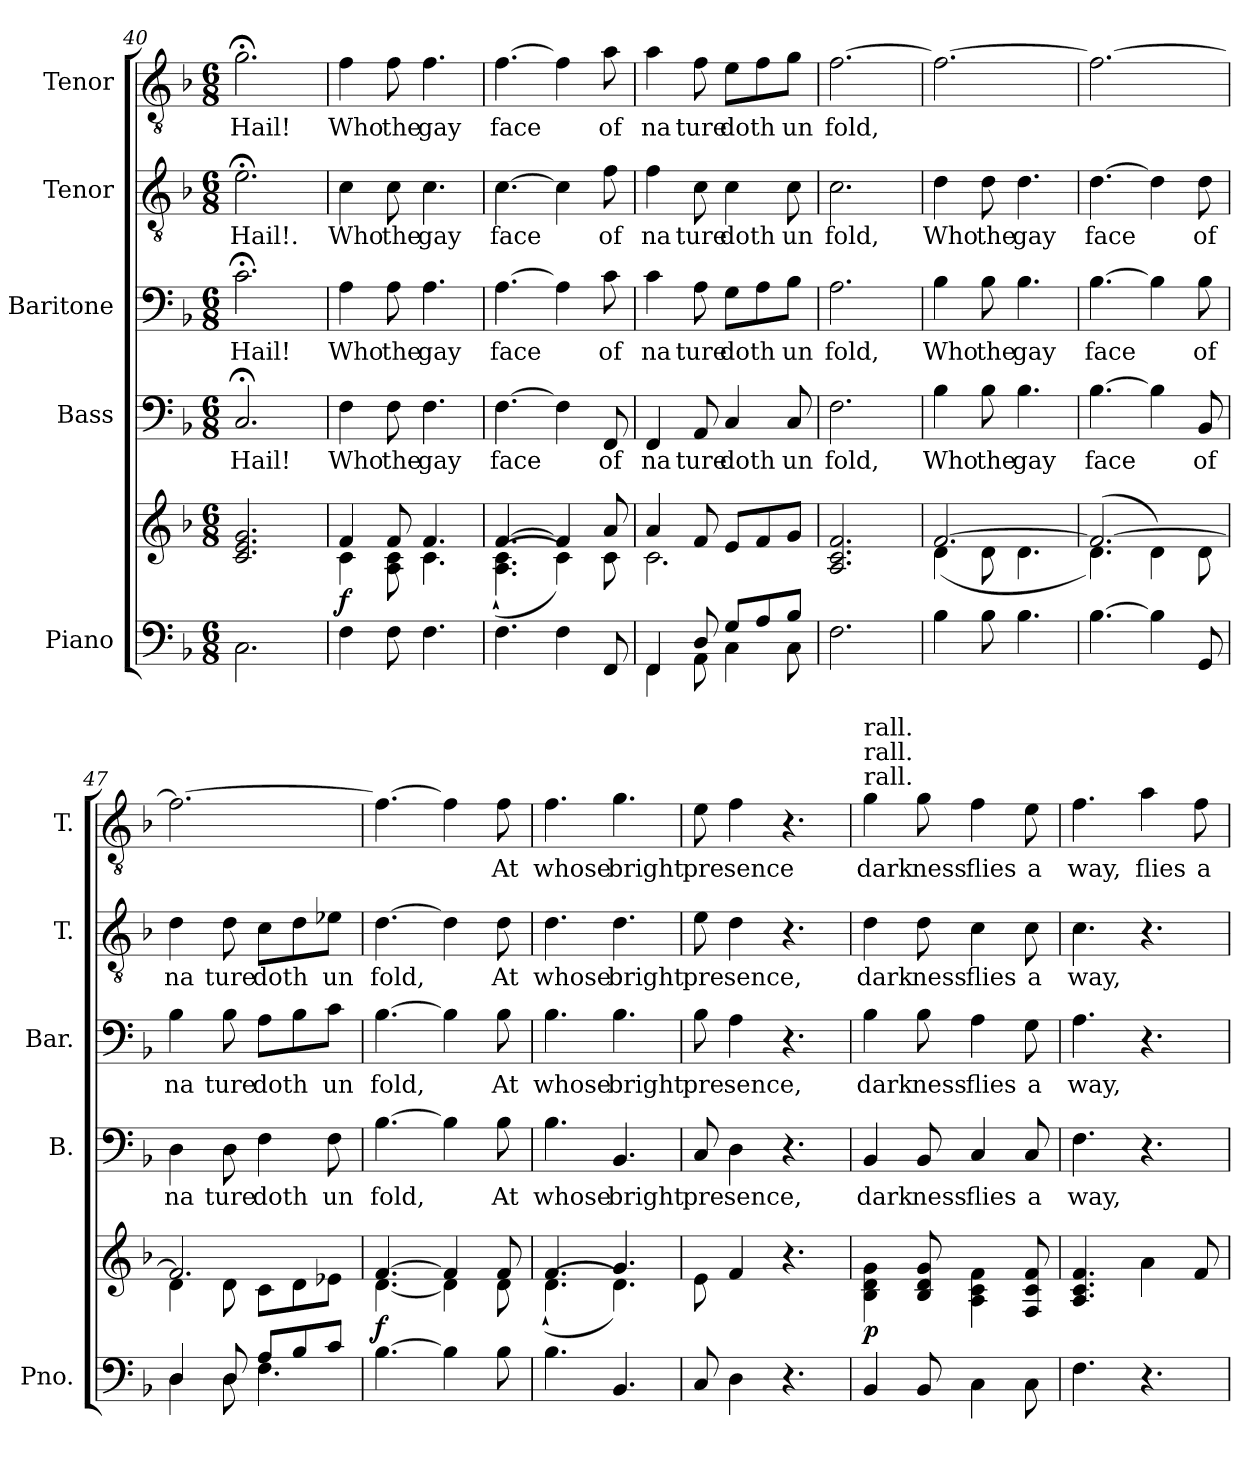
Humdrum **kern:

**kern	**kern	**dynam	**kern	**text	**kern	**text	**kern	**text	**kern	**text
*part5	*part5	*part5	*part4	*part4	*part3	*part3	*part2	*part2	*part1	*part1
*staff6	*staff5	*staff5/6	*staff4	*staff4	*staff3	*staff3	*staff2	*staff2	*staff1	*staff1
*I"Piano	*	*	*I"Bass	*	*I"Baritone	*	*I"Tenor	*	*I"Tenor	*
*I'Pno.	*	*	*I'B.	*	*I'Bar.	*	*I'T.	*	*I'T.	*
*clefF4	*clefG2	*	*clefF4	*	*clefF4	*	*clefGv2	*	*clefGv2	*
*k[b-]	*k[b-]	*	*k[b-]	*	*k[b-]	*	*k[b-]	*	*k[b-]	*
*F:	*F:	*	*F:	*	*F:	*	*F:	*	*F:	*
*M6/8	*M6/8	*	*M6/8	*	*M6/8	*	*M6/8	*	*M6/8	*
=40	=40	=40	=40	=40	=40	=40	=40	=40	=40	=40
!	!	!	!	!LO:LY:b	!	!LO:LY:b	!	!LO:LY:b	!	!LO:LY:b
2.C\	2.c/ 2.e/ 2.g/	.	2.C;</	Hail!	2.c;<\	Hail!	2.e;<\	Hail!.	2.g;<\	Hail!
=41	=41	=41	=41	=41	=41	=41	=41	=41	=41	=41
*	*^	*	*	*	*	*	*	*	*	*
!	!	!	!LO:DY:b	!	!LO:LY:b	!	!LO:LY:b	!	!LO:LY:b	!	!LO:LY:b
4F\	4f/	4c\	f	4F\	Who	4A\	Who	4c\	Who	4f\	Who
!	!	!	!	!	!LO:LY:b	!	!LO:LY:b	!	!LO:LY:b	!	!LO:LY:b
8F\	8f/	8A\ 8c\	.	8F\	the	8A\	the	8c\	the	8f\	the
!	!	!	!	!	!LO:LY:b	!	!LO:LY:b	!	!LO:LY:b	!	!LO:LY:b
4.F\	4.f/	4.c\	.	4.F\	gay	4.A\	gay	4.c\	gay	4.f\	gay
=42	=42	=42	=42	=42	=42	=42	=42	=42	=42	=42	=42
!	!	!	!	!	!LO:LY:b	!	!LO:LY:b	!	!LO:LY:b	!	!LO:LY:b
4.F\	[4.f/	((4.A\` 4.c\`	.	[4.F\	face	[4.A\	face	[4.c\	face	[4.f\	face
4F\	4f/]	4c\))	.	4F\]	.	4A\]	.	4c\]	.	4f\]	.
!	!	!	!	!	!LO:LY:b	!	!LO:LY:b	!	!LO:LY:b	!	!LO:LY:b
8FF/	8a/	8c\	.	8FF/	of	8c\	of	8f\	of	8a\	of
!!LO:LB:g=z
=43	=43	=43	=43	=43	=43	=43	=43	=43	=43	=43	=43
*^	*	*	*	*	*	*	*	*	*	*	*
!	!	!	!	!	!	!LO:LY:b	!	!LO:LY:b	!	!LO:LY:b	!	!LO:LY:b
4FF/	4FF\	4a/	2.c\	.	4FF/	na	4c\	na	4f\	na	4a\	na
!	!	!	!	!	!	!LO:LY:b	!	!LO:LY:b	!	!LO:LY:b	!	!LO:LY:b
8D/	8AA\	8f/	.	.	8AA/	ture	8A\	ture	8c\	ture	8f\	ture
!	!	!	!	!	!	!LO:LY:b	!	!LO:LY:b	!	!LO:LY:b	!	!LO:LY:b
8G/L	4C\	8e/L	.	.	4C/	doth	8G\L	doth	4c\	doth	8e\L	doth
8A/	.	8f/	.	.	.	.	8A\	.	.	.	8f\	.
!	!	!	!	!	!	!LO:LY:b	!	!LO:LY:b	!	!LO:LY:b	!	!LO:LY:b
8B-/J	8C\	8g/J	.	.	8C/	un	8B-\J	un	8c\	un	8g\J	un
*	*	*v	*v	*	*	*	*	*	*	*	*	*
=44	=44	=44	=44	=44	=44	=44	=44	=44	=44	=44	=44
!	!	!	!	!	!LO:LY:b	!	!LO:LY:b	!	!LO:LY:b	!	!LO:LY:b
*v	*v	*	*	*	*	*	*	*	*	*	*
2.F\	2.A/ 2.c/ 2.f/	.	2.F\	fold,	2.A\	fold,	2.c\	fold,	[2.f\	fold,
=45	=45	=45	=45	=45	=45	=45	=45	=45	=45	=45
*	*^	*	*	*	*	*	*	*	*	*
!	!	!	!	!	!LO:LY:b	!	!LO:LY:b	!	!LO:LY:b	!	!
4B-\	[2.f/	(4d\	.	4B-\	Who	4B-\	Who	4d\	Who	2.f\_	.
!	!	!	!	!	!LO:LY:b	!	!LO:LY:b	!	!LO:LY:b	!	!
8B-\	.	8d\	.	8B-\	the	8B-\	the	8d\	the	.	.
!	!	!	!	!	!LO:LY:b	!	!LO:LY:b	!	!LO:LY:b	!	!
4.B-\	.	4.d\	.	4.B-\	gay	4.B-\	gay	4.d\	gay	.	.
=46	=46	=46	=46	=46	=46	=46	=46	=46	=46	=46	=46
!	!	!	!	!	!LO:LY:b	!	!LO:LY:b	!	!LO:LY:b	!	!
[4.B-\	(2.f/_	4.d\)	.	[4.B-\	face	[4.B-\	face	[4.d\	face	2.f\_	.
4B-\]	.	4d\)	.	4B-\]	.	4B-\]	.	4d\]	.	.	.
!	!	!	!	!	!LO:LY:b	!	!LO:LY:b	!	!LO:LY:b	!	!
8GG/	.	8d\	.	8BB-/	of	8B-\	of	8d\	of	.	.
=47	=47	=47	=47	=47	=47	=47	=47	=47	=47	=47	=47
*^	*	*	*	*	*	*	*	*	*	*	*
!	!	!	!	!	!	!LO:LY:b	!	!LO:LY:b	!	!LO:LY:b	!	!
4D/	4D\	2.f/]	4d\	.	4D\	na	4B-\	na	4d\	na	2.f\_	.
!	!	!	!	!	!	!LO:LY:b	!	!LO:LY:b	!	!LO:LY:b	!	!
8D/	8D\	.	8d\	.	8D\	ture	8B-\	ture	8d\	ture	.	.
!	!	!	!	!	!	!LO:LY:b	!	!LO:LY:b	!	!LO:LY:b	!	!
8A/L	4.F\	.	8c\L	.	4F\	doth	8A\L	doth	8c\L	doth	.	.
8B-/	.	.	8d\	.	.	.	8B-\	.	8d\	.	.	.
!	!	!	!	!	!	!LO:LY:b	!	!LO:LY:b	!	!LO:LY:b	!	!
8c/J	.	.	8e-X\J	.	8F\	un	8c\J	un	8e-X\J	un	.	.
*v	*v	*	*	*	*	*	*	*	*	*	*	*
=48	=48	=48	=48	=48	=48	=48	=48	=48	=48	=48	=48
!	!	!	!LO:DY:b	!	!LO:LY:b	!	!LO:LY:b	!	!LO:LY:b	!	!
[4.B-\	[4.f/	[4.d\	f	[4.B-\	fold,	[4.B-\	fold,	[4.d\	fold,	4.f\_	.
4B-\]	4f/]	4d\]	.	4B-\]	.	4B-\]	.	4d\]	.	4f\]	.
!	!	!	!	!	!LO:LY:b	!	!LO:LY:b	!	!LO:LY:b	!	!LO:LY:b
8B-\	8f/	8d\	.	8B-\	At	8B-\	At	8d\	At	8f\	At
=49	=49	=49	=49	=49	=49	=49	=49	=49	=49	=49	=49
!	!	!	!	!	!LO:LY:b	!	!LO:LY:b	!	!LO:LY:b	!	!LO:LY:b
4.B-\	4.f/	((4.d`\	.	4.B-\	whose	4.B-\	whose	4.d\	whose	4.f\	whose
!	!	!	!	!	!LO:LY:b	!	!LO:LY:b	!	!LO:LY:b	!	!LO:LY:b
4.BB-/	4.g/	4.d\))	.	4.BB-/	bright	4.B-\	bright	4.d\	bright	4.g\	bright
!!LO:PB:g=z
=50	=50	=50	=50	=50	=50	=50	=50	=50	=50	=50	=50
!	!	!	!	!	!LO:LY:b	!	!LO:LY:b	!	!LO:LY:b	!	!LO:LY:b
*	*v	*v	*	*	*	*	*	*	*	*	*
8C/	8e\	.	8C/	pre	8B-\	pre	8e\	pre	8e\	pre
!	!	!	!	!LO:LY:b	!	!LO:LY:b	!	!LO:LY:b	!	!LO:LY:b
4D\	4f/	.	4D\	sence,	4A\	sence,	4d\	sence,	4f\	sence
4.r	4.r	.	4.r	.	4.r	.	4.r	.	4.r	.
=51	=51	=51	=51	=51	=51	=51	=51	=51	=51	=51
!	!	!	!	!	!	!	!	!	!LO:TX:a:t=rall.	!
!	!	!	!	!	!	!	!	!	!LO:TX:a:t=rall.	!
!	!	!	!	!	!	!	!	!	!LO:TX:a:t=rall.	!
!	!	!LO:DY:b	!	!LO:LY:b	!	!LO:LY:b	!	!LO:LY:b	!	!LO:LY:b
4BB-/	4B-\ 4d\ 4g\	p	4BB-/	dark	4B-\	dark	4d\	dark	4g\	dark
!	!	!	!	!LO:LY:b	!	!LO:LY:b	!	!LO:LY:b	!	!LO:LY:b
8BB-/	8B-/ 8d/ 8g/	.	8BB-/	ness	8B-\	ness	8d\	ness	8g\	ness
!	!	!	!	!LO:LY:b	!	!LO:LY:b	!	!LO:LY:b	!	!LO:LY:b
4C\	4A\ 4c\ 4f\	.	4C/	flies	4A\	flies	4c\	flies	4f\	flies
!	!	!	!	!LO:LY:b	!	!LO:LY:b	!	!LO:LY:b	!	!LO:LY:b
8C\	8F/ 8c/ 8f/	.	8C/	a	8G\	a	8c\	a	8e\	a
=52	=52	=52	=52	=52	=52	=52	=52	=52	=52	=52
!	!	!	!	!LO:LY:b	!	!LO:LY:b	!	!LO:LY:b	!	!LO:LY:b
4.F\	4.A/ 4.c/ 4.f/	.	4.F\	way,	4.A\	way,	4.c\	way,	4.f\	way,
!	!	!	!	!	!	!	!	!	!	!LO:LY:b
4.r	4a\	.	4.r	.	4.r	.	4.r	.	4a\	flies
!	!	!	!	!	!	!	!	!	!	!LO:LY:b
.	8f/	.	.	.	.	.	.	.	8f\	a
=	=	=	=	=	=	=	=	=	=	=
*-	*-	*-	*-	*-	*-	*-	*-	*-	*-	*-
